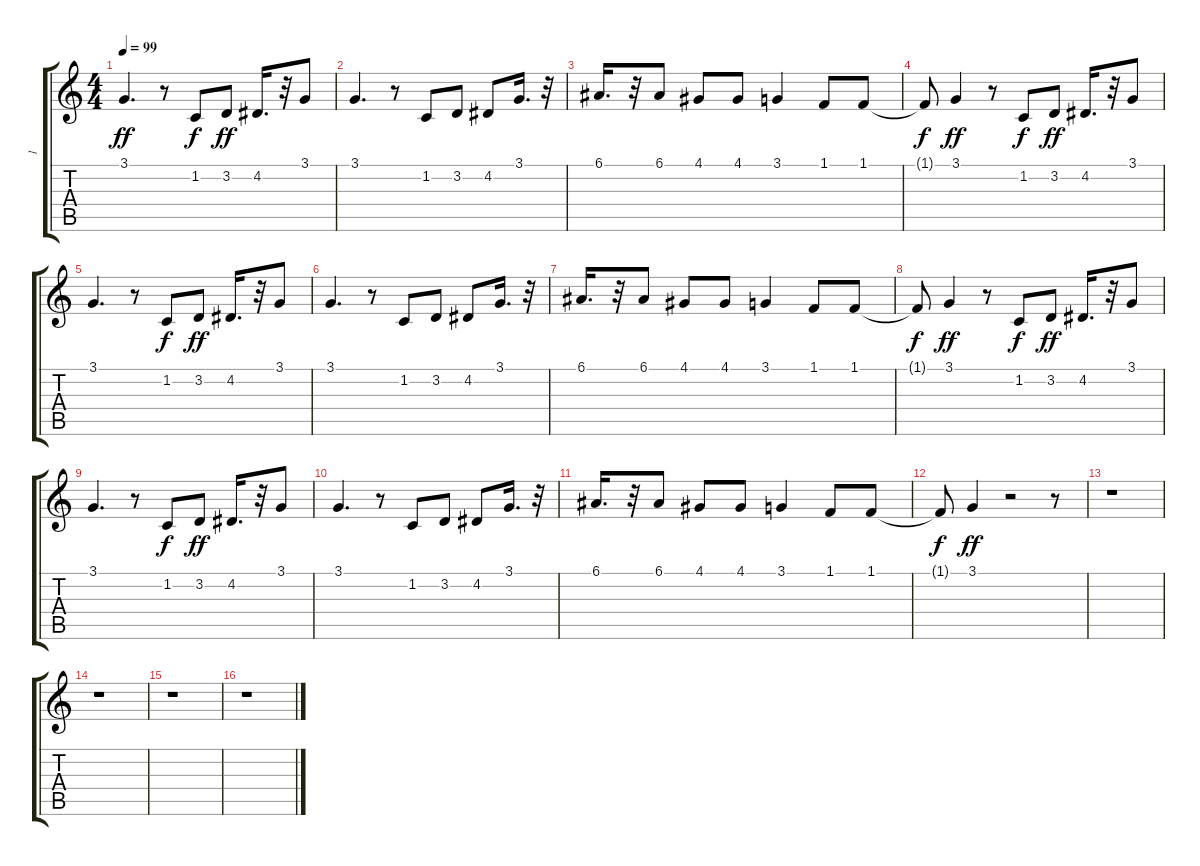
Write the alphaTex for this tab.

\track ("1" "1") {instrument synthvoice}
\staff {score tabs}
\tuning (E4 B3 G3 D3 A2 E2) {hide}
\ts (4 4)
\tempo 99
\clef g2
\ks c
3.1.4{d dy ff} r.8 1.2.8{dy f} 3.2.8{dy ff} 4.2.16{d} r.32 3.1.8 |
3.1.4{d} r.8 1.2.8 3.2.8 4.2.8 3.1.16{d} r.32 |
6.1.16{d} r.32 6.1.8 4.1.8 4.1.8 3.1.4 1.1.8 1.1.8 |
1.1{t}.8{dy f} 3.1.4{dy ff} r.8 1.2.8{dy f} 3.2.8{dy ff} 4.2.16{d} r.32 3.1.8 |
3.1.4{d} r.8 1.2.8{dy f} 3.2.8{dy ff} 4.2.16{d} r.32 3.1.8 |
3.1.4{d} r.8 1.2.8 3.2.8 4.2.8 3.1.16{d} r.32 |
6.1.16{d} r.32 6.1.8 4.1.8 4.1.8 3.1.4 1.1.8 1.1.8 |
1.1{t}.8{dy f} 3.1.4{dy ff} r.8 1.2.8{dy f} 3.2.8{dy ff} 4.2.16{d} r.32 3.1.8 |
3.1.4{d} r.8 1.2.8{dy f} 3.2.8{dy ff} 4.2.16{d} r.32 3.1.8 |
3.1.4{d} r.8 1.2.8 3.2.8 4.2.8 3.1.16{d} r.32 |
6.1.16{d} r.32 6.1.8 4.1.8 4.1.8 3.1.4 1.1.8 1.1.8 |
1.1{t}.8{dy f} 3.1.4{dy ff} r.2 r.8 |
r.1 |
r.1 |
r.1 |
r.1
